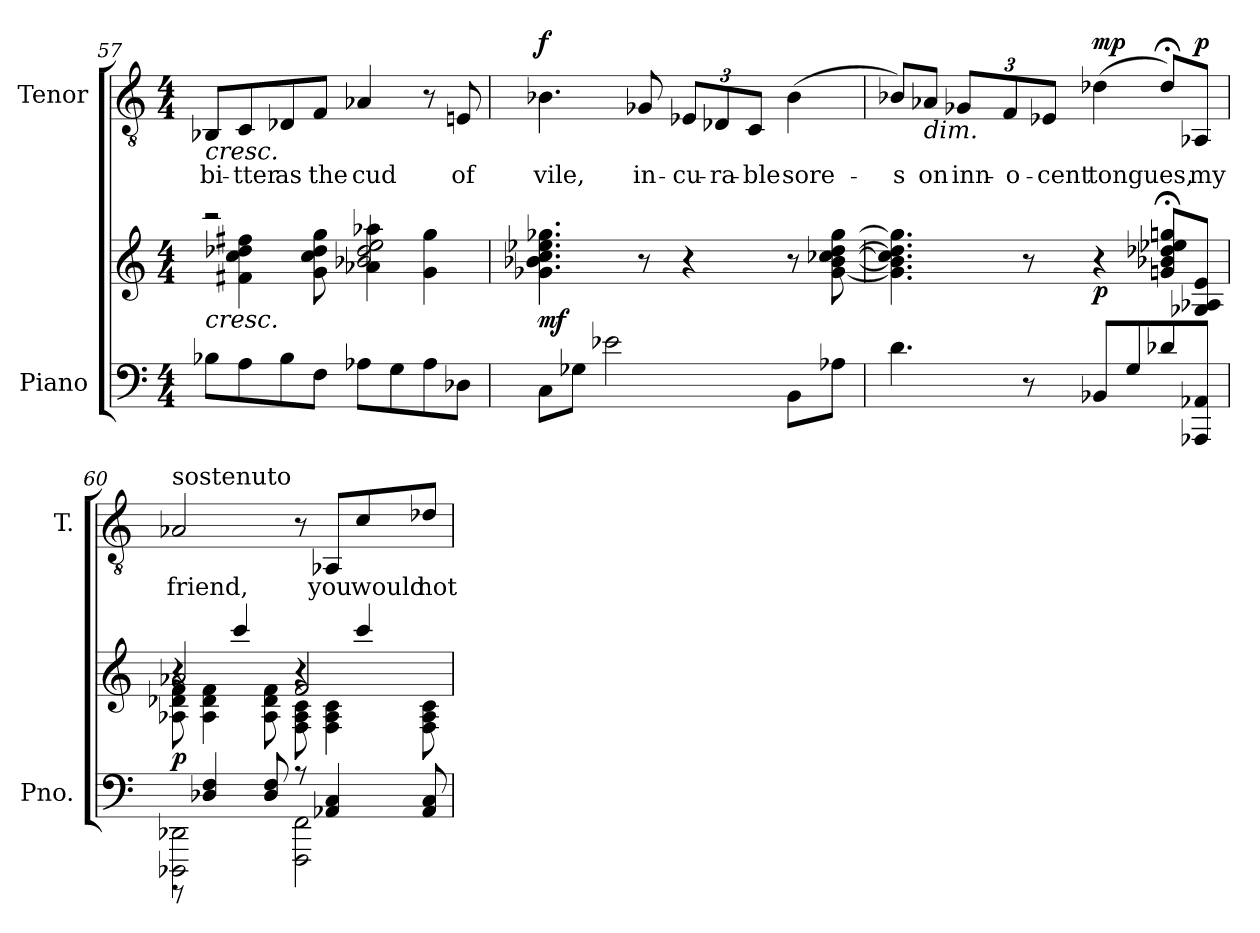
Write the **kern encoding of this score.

**kern	**kern	**dynam	**kern	**text	**dynam
*part2	*part2	*part2	*part1	*part1	*part1
*staff3	*staff2	*staff2/3	*staff1	*staff1	*staff1
*I"Piano	*	*	*I"Tenor	*	*
*I'Pno.	*	*	*I'T.	*	*
*clefF4	*clefG2	*	*clefGv2	*	*
*k[]	*k[]	*	*k[]	*	*
*M4/4	*M4/4	*	*M4/4	*	*
=57	=57	=57	=57	=57	=57
*	*^	*	*	*	*
!	!	!	!	!LO:TX:b:i:t=cresc.	!	!
!	!LO:TX:b:i:t=cresc.	!	!	!	!	!
!	!	!	!	!	!LO:LY:b	!
8B-X\L	2r	8ryy	.	8BB-X/L	bi-	.
!	!	!	!	!	!LO:LY:b	!
8A\	.	4f#X\ 4cc\ 4dd-X\ 4ff#X\	.	8C/	-tter	.
!	!	!	!	!	!LO:LY:b	!
8B-\	.	.	.	8D-X/	as	.
!	!	!	!	!	!LO:LY:b	!
8F\J	.	8g\ 8cc\ 8dd-\ 8gg\	.	8F/J	the	.
!	!	!	!	!	!LO:LY:b	!
8A-X\L	2b-X/ 2dd-/ 2ee/	4a-X\ 4aa-X\	.	4A-X/	cud	.
8G\	.	.	.	.	.	.
8A-\	.	4g\ 4gg\	.	8r	.	.
!	!	!	!	!	!LO:LY:b	!
8D-X\J	.	.	.	8En/	of	.
*	*v	*v	*	*	*	*
!!LO:PB:g=z
=58	=58	=58	=58	=58	=58
!	!	!LO:DY:b	!	!LO:LY:b	!LO:DY:b
8C\L	4.g-X\ 4.b-X\ 4.cc\ 4.ee-X\ 4.gg-X\	mf	4.B-X\	vile,	f
8G-X\J	.	.	.	.	.
2e-X\	.	.	.	.	.
!	!	!	!	!LO:LY:b	!
.	8r	.	8G-X/	in-	.
*	*	*	*Xbrackettup	*	*
!	!	!	!	!LO:LY:b	!
.	4r	.	12E-X/L	-cu-	.
!	!	!	!	!LO:LY:b	!
.	.	.	12D-X/	-ra-	.
!	!	!	!	!LO:LY:b	!
.	.	.	12C/J	-ble	.
!	!	!	!	!LO:LY:b	!
8BB\L	8r	.	(>4B-\	sore-	.
8A-X\J	[8g-\ [8b-\ [8cc-X\ [8dd\ [8gg-\	.	.	.	.
=59	=59	=59	=59	=59	=59
!	!	!	!	!LO:LY:b	!
4.d\	4.g-\] 4.b-\] 4.cc-\] 4.dd\] 4.gg-\]	.	8B-X/L)	-s	.
!	!	!	!LO:TX:b:i:t=dim.	!	!
!	!	!	!	!LO:LY:b	!
.	.	.	8A-X/J	on	.
!	!	!	!	!LO:LY:b	!
.	.	.	12G-X/L	inn-	.
!	!	!	!	!LO:LY:b	!
.	.	.	12F/	-o-	.
8r	8r	.	.	.	.
!	!	!	!	!LO:LY:b	!
.	.	.	12E-X/J	-cent	.
!	!	!LO:DY:b	!	!LO:LY:b	!LO:DY:b
8BB-X/L	4r	p	(>4d-X\	tongues,	mp
8G/	.	.	.	.	.
8d-X/	8gn/;< 8b-X/;< 8dd-X/;< 8ee-X/;< 8ggn/;<L	.	8d-;</L)	.	.
*	*	*	*MM48	*	*
!	!	!	!	!LO:LY:b	!LO:DY:b
8AAA-X/ 8AA-X/J	8G-X/ 8A-X/ 8e/J	.	8AA-X/J	my	p
!!LO:LB:g=z
=60	=60	=60	=60	=60	=60
*^	*^	*	*	*	*
*	*	*	*^	*	*	*	*
!	!	!	!	!	!	!LO:TX:a:t=sostenuto	!	!
!	!	!	!	!	!LO:DY:b	!	!LO:LY:b	!
2DDD-X\ 2DD-X\	8r	2a-X/	8A-X\ 8d-X\ 8f\	4r	p	2A-X/	friend,	.
.	4D-X/ 4F/	.	4A-\ 4d-\ 4f\	.	.	.	.	.
.	.	.	.	4ccc/	.	.	.	.
.	8D-/ 8F/	.	8A-\ 8d-\ 8f\	.	.	.	.	.
2FFF\ 2FF\	8rA	2f/	8F\ 8A-\ 8c\	4r	.	8r	.	.
!	!	!	!	!	!	!	!LO:LY:b	!
.	4AA-X/ 4C/	.	4F\ 4A-\ 4c\	.	.	8AA-X/L	you	.
!	!	!	!	!	!	!	!LO:LY:b	!
.	.	.	.	4ccc/	.	8c/	would	.
!	!	!	!	!	!	!	!LO:LY:b	!
.	8AA-/ 8C/	.	8F\ 8A-\ 8c\	.	.	8d-X/J	not	.
*v	*v	*	*	*	*	*	*	*
*	*v	*v	*v	*	*	*	*
=	=	=	=	=	=
*-	*-	*-	*-	*-	*-
